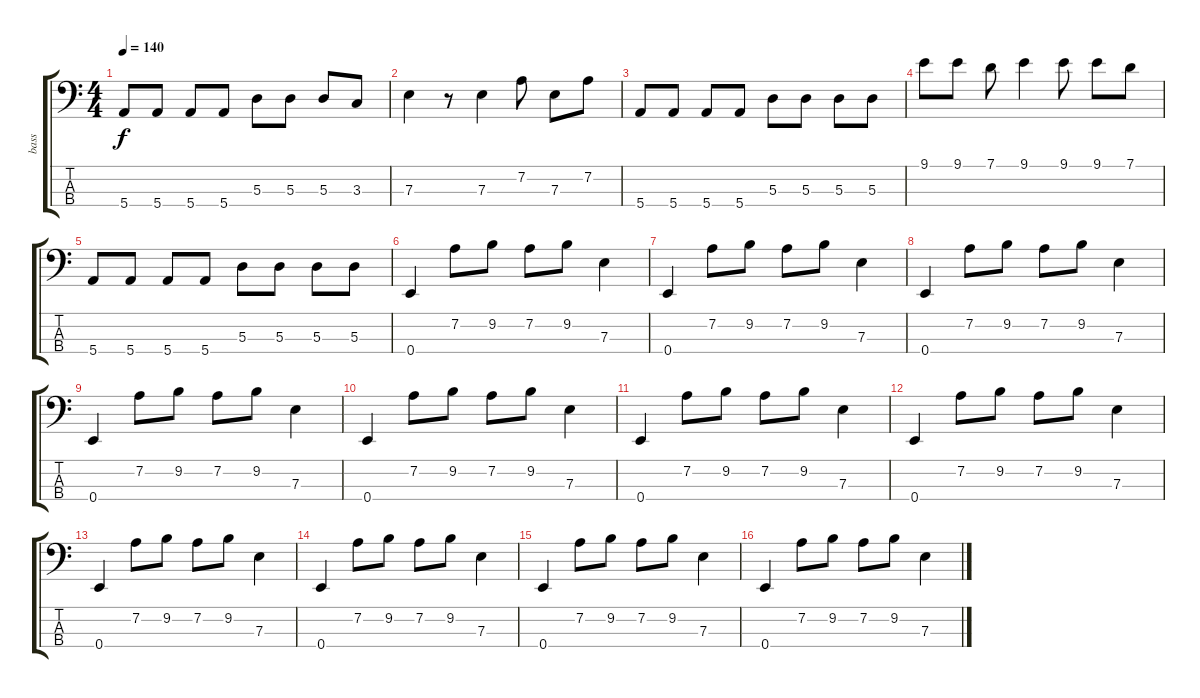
\track ("bass" "bass") {instrument electricbasspick}
\staff {score tabs}
\tuning (G2 D2 A1 E1) {hide}
\ts (4 4)
\tempo 140
\clef f4
\ks c
5.4.8{dy f} 5.4.8 5.4.8 5.4.8 5.3.8 5.3.8 5.3.8 3.3.8 |
7.3.4 r.8 7.3.4 7.2.8 7.3.8 7.2.8 |
5.4.8 5.4.8 5.4.8 5.4.8 5.3.8 5.3.8 5.3.8 5.3.8 |
9.1.8 9.1.8 7.1.8 9.1.4 9.1.8 9.1.8 7.1.8 |
5.4.8 5.4.8 5.4.8 5.4.8 5.3.8 5.3.8 5.3.8 5.3.8 |
0.4.4 7.2.8 9.2.8 7.2.8 9.2.8 7.3.4 |
0.4.4 7.2.8 9.2.8 7.2.8 9.2.8 7.3.4 |
0.4.4 7.2.8 9.2.8 7.2.8 9.2.8 7.3.4 |
0.4.4 7.2.8 9.2.8 7.2.8 9.2.8 7.3.4 |
0.4.4 7.2.8 9.2.8 7.2.8 9.2.8 7.3.4 |
0.4.4 7.2.8 9.2.8 7.2.8 9.2.8 7.3.4 |
0.4.4 7.2.8 9.2.8 7.2.8 9.2.8 7.3.4 |
0.4.4 7.2.8 9.2.8 7.2.8 9.2.8 7.3.4 |
0.4.4 7.2.8 9.2.8 7.2.8 9.2.8 7.3.4 |
0.4.4 7.2.8 9.2.8 7.2.8 9.2.8 7.3.4 |
0.4.4 7.2.8 9.2.8 7.2.8 9.2.8 7.3.4
